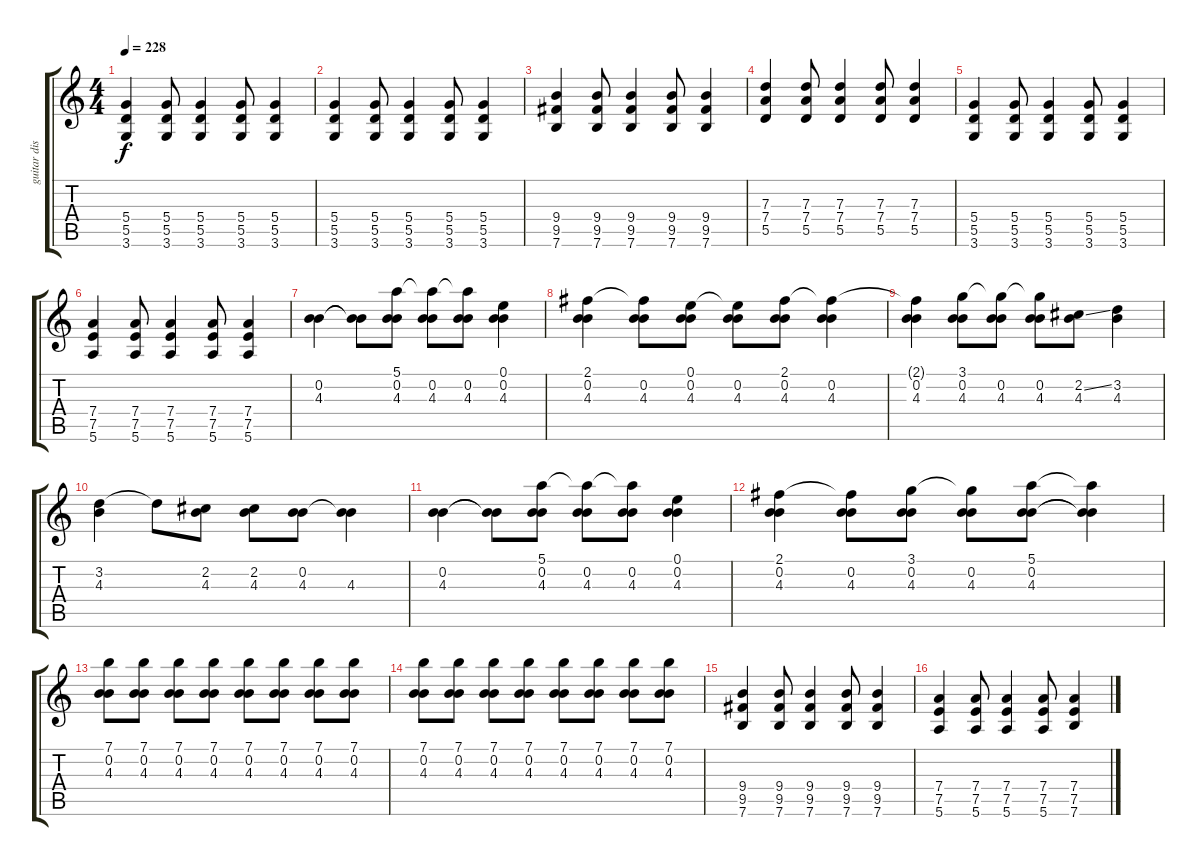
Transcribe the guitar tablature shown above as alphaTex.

\track ("guitar distortion/clean" "guitar dis") {instrument distortionguitar}
\staff {score tabs}
\tuning (E4 B3 G3 D3 A2 E2) {hide}
\ts (4 4)
\tempo 228
\clef g2
\ks c
(5.4 5.5 3.6).4{dy f} (5.4 5.5 3.6).8 (5.4 5.5 3.6).4 (5.4 5.5 3.6).8 (5.4 5.5 3.6).4 |
(5.4 5.5 3.6).4 (5.4 5.5 3.6).8 (5.4 5.5 3.6).4 (5.4 5.5 3.6).8 (5.4 5.5 3.6).4 |
(9.4 9.5 7.6).4 (9.4 9.5 7.6).8 (9.4 9.5 7.6).4 (9.4 9.5 7.6).8 (9.4 9.5 7.6).4 |
(7.3 7.4 5.5).4 (7.3 7.4 5.5).8 (7.3 7.4 5.5).4 (7.3 7.4 5.5).8 (7.3 7.4 5.5).4 |
(5.4 5.5 3.6).4 (5.4 5.5 3.6).8 (5.4 5.5 3.6).4 (5.4 5.5 3.6).8 (5.4 5.5 3.6).4 |
(7.4 7.5 5.6).4 (7.4 7.5 5.6).8 (7.4 7.5 5.6).4 (7.4 7.5 5.6).8 (7.4 7.5 5.6).4 |
(0.2 4.3).4 (0.2{t} 4.3{t}).8 (5.1 0.2 4.3).8 (5.1{t} 0.2 4.3).8 (5.1{t} 0.2 4.3).8 (0.1 0.2 4.3).4 |
(2.1 0.2 4.3).4 (2.1{t} 0.2 4.3).8 (0.1 0.2 4.3).8 (0.1{t} 0.2 4.3).8 (2.1 0.2 4.3).8 (2.1{t} 0.2 4.3).4 |
(2.1{t} 0.2 4.3).4 (3.1 0.2 4.3).8 (3.1{t} 0.2 4.3).8 (3.1{t} 0.2 4.3).8 (2.2{ss} 4.3).8 (3.2 4.3).4 |
(3.2 4.3).4 3.2{t}.8 (2.2 4.3).8 (2.2 4.3).8 (0.2 4.3).8 (0.2{t} 4.3).4 |
(0.2 4.3).4 (0.2{t} 4.3{t}).8 (5.1 0.2 4.3).8 (5.1{t} 0.2 4.3).8 (5.1{t} 0.2 4.3).8 (0.1 0.2 4.3).4 |
(2.1 0.2 4.3).4 (2.1{t} 0.2 4.3).8 (3.1 0.2 4.3).8 (3.1{t} 0.2 4.3).8 (5.1 0.2 4.3).8 (5.1{t} 0.2{t} 4.3{t}).4 |
(7.1 0.2 4.3).8 (7.1 0.2 4.3).8 (7.1 0.2 4.3).8 (7.1 0.2 4.3).8 (7.1 0.2 4.3).8 (7.1 0.2 4.3).8 (7.1 0.2 4.3).8 (7.1 0.2 4.3).8 |
(7.1 0.2 4.3).8 (7.1 0.2 4.3).8 (7.1 0.2 4.3).8 (7.1 0.2 4.3).8 (7.1 0.2 4.3).8 (7.1 0.2 4.3).8 (7.1 0.2 4.3).8 (7.1 0.2 4.3).8 |
(9.4 9.5 7.6).4 (9.4 9.5 7.6).8 (9.4 9.5 7.6).4 (9.4 9.5 7.6).8 (9.4 9.5 7.6).4 |
(7.4 7.5 5.6).4 (7.4 7.5 5.6).8 (7.4 7.5 5.6).4 (7.4 7.5 5.6).8 (7.4 7.5 7.6).4
